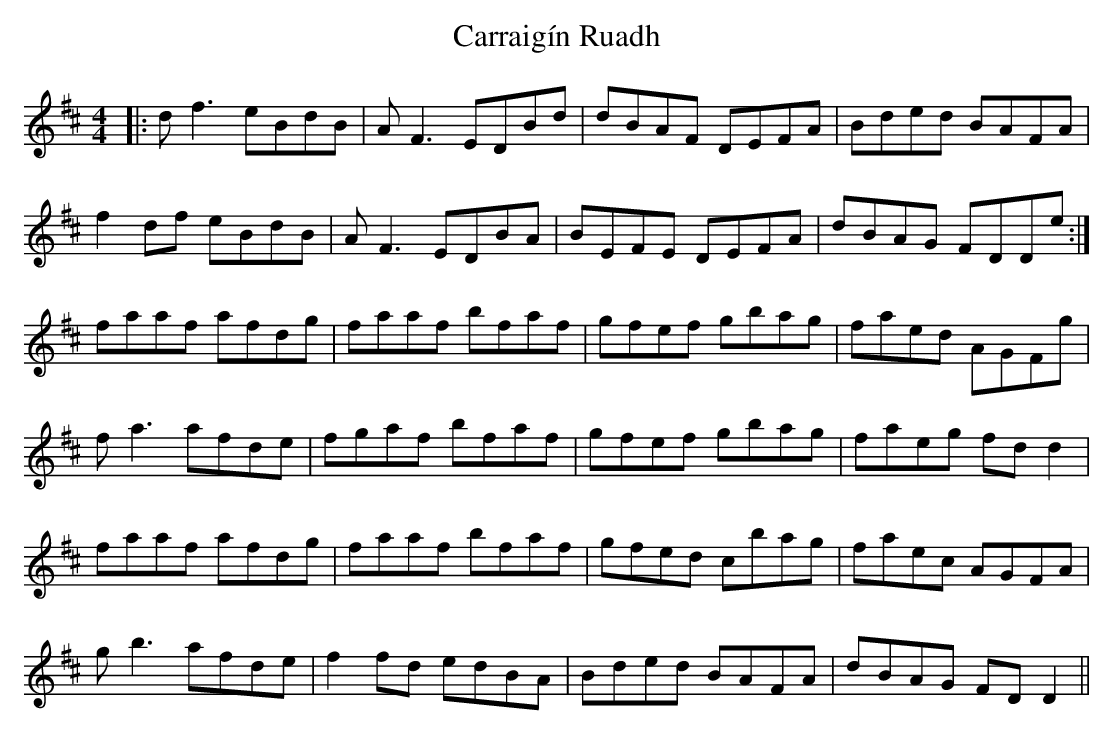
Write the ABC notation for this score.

X:1
T: Carraigín Ruadh
M: 4/4
L: 1/8
K: Dmaj
|:df3 eBdB|AF3 EDBd|dBAF DEFA|Bded BAFA|
f2df eBdB|AF3 EDBA|BEFE DEFA|dBAG FDDe:|
faaf afdg|faaf bfaf|gfef gbag|faed AGFg|
fa3 afde|fgaf bfaf|gfef gbag|faeg fdd2|
faaf afdg|faaf bfaf|gfed cbag|faec AGFA|
gb3 afde|f2fd edBA|Bded BAFA|dBAG FDD2||
